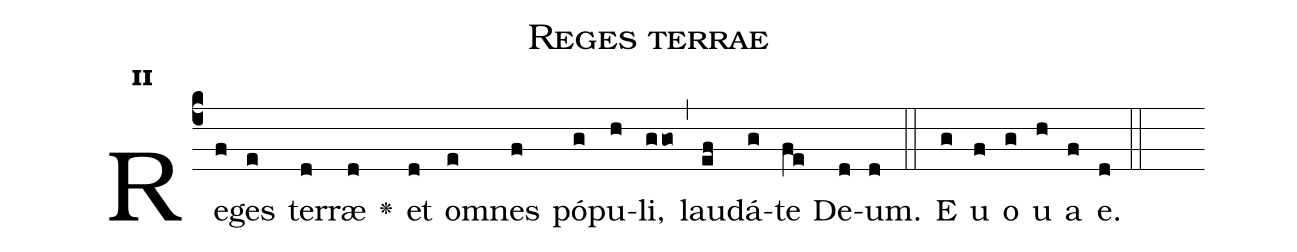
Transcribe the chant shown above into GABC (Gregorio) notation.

name:Reges terrae;
office-part:Antiphona;
mode:2;
%%
initial-style: 1;
name: Reges terrae
book: Antiphonae & Responsoria/Tomus II, p. 44;
occasion: Hebdomada III Quadragesimae Dominica;
office-part: Laudes Ant 3;
user-notes: ;
commentary: ;
annotation: 2*d;
centering-scheme: english;
fontsize: 12;
font: OFLSortsMillGoudy;
height: 11;
width: 4.5;
%%
(c4)Re(f)ges(e) ter(d)ræ(d) <v>\greheightstar</v>() et(d) om(e)nes(f) pó(g)pu(h)li,(ggo) (,) lau(ef)dá(g)te(fe) De(d)um.(d) (::)
E(g) u(f) o(g) u(h) a(f) e.(d) (::)
